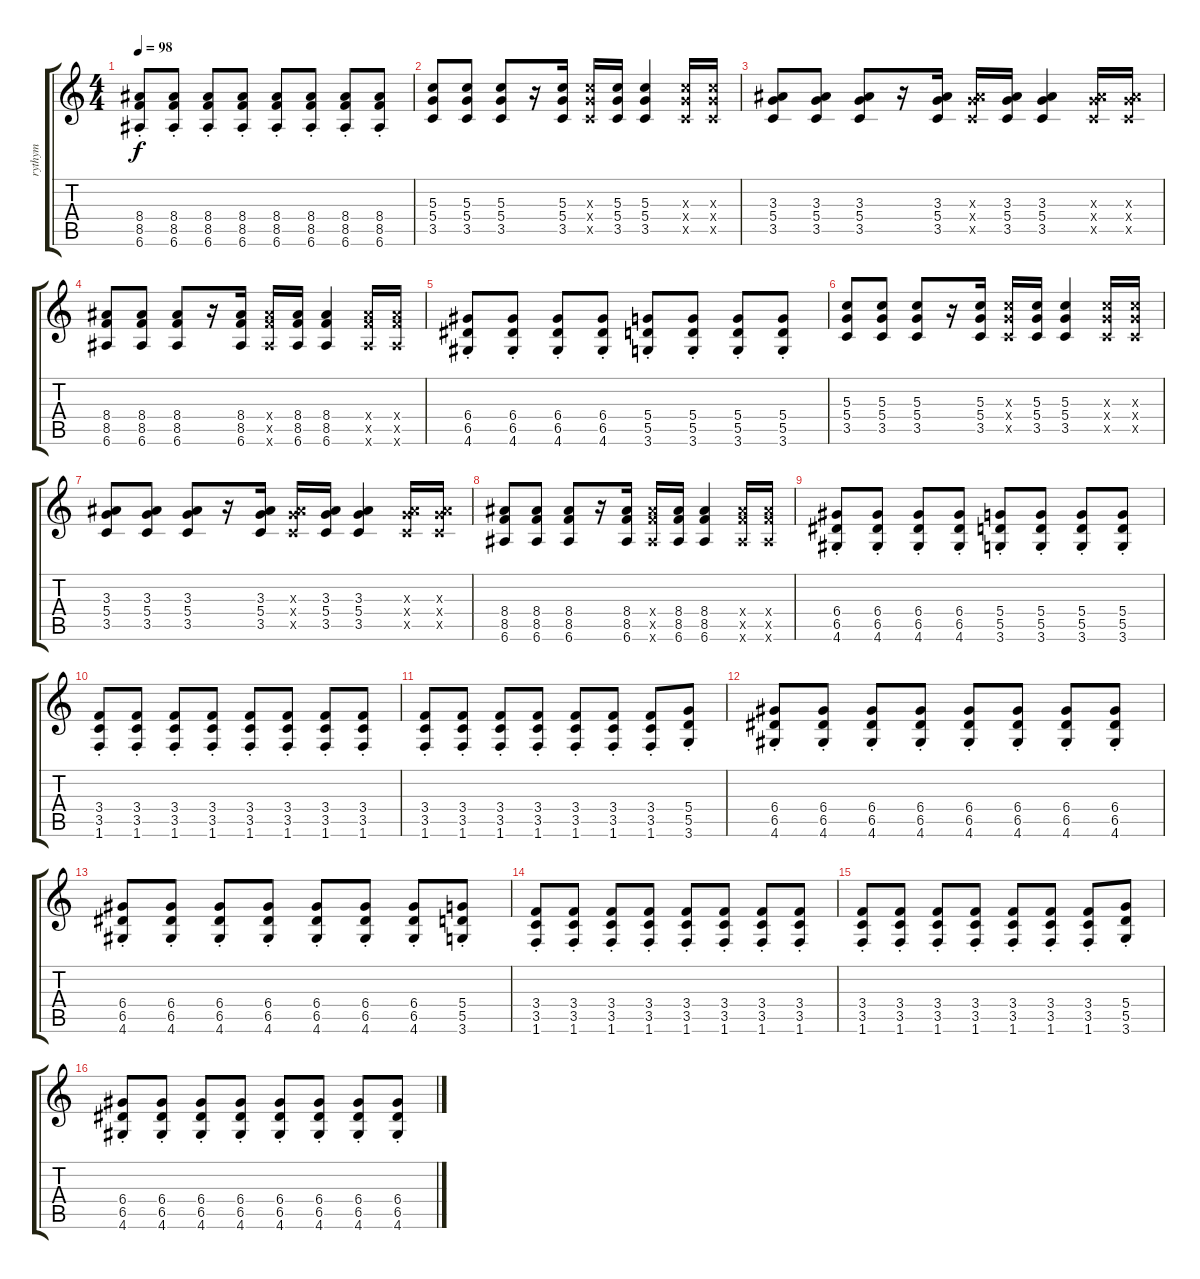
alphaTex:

\track ("rythym" "rythym") {instrument distortionguitar}
\staff {score tabs}
\tuning (E4 B3 G3 D3 A2 E2) {hide}
\ts (4 4)
\tempo 98
\clef g2
\ks c
(8.4{st} 8.5{st} 6.6{st}).8{dy f} (8.4{st} 8.5{st} 6.6{st}).8 (8.4{st} 8.5{st} 6.6{st}).8 (8.4{st} 8.5{st} 6.6{st}).8 (8.4{st} 8.5{st} 6.6{st}).8 (8.4{st} 8.5{st} 6.6{st}).8 (8.4{st} 8.5{st} 6.6{st}).8 (8.4{st} 8.5{st} 6.6{st}).8 |
(5.3 5.4 3.5).8 (5.3 5.4 3.5).8 (5.3 5.4 3.5).8 r.16 (5.3 5.4 3.5).16 (5.3{x} 5.4{x} 3.5{x}).16 (5.3 5.4 3.5).16 (5.3 5.4 3.5).4 (5.3{x} 5.4{x} 3.5{x}).16 (5.3{x} 5.4{x} 3.5{x}).16 |
(3.3 5.4 3.5).8 (3.3 5.4 3.5).8 (3.3 5.4 3.5).8 r.16 (3.3 5.4 3.5).16 (3.3{x} 5.4{x} 3.5{x}).16 (3.3 5.4 3.5).16 (3.3 5.4 3.5).4 (3.3{x} 5.4{x} 3.5{x}).16 (3.3{x} 5.4{x} 3.5{x}).16 |
(8.4 8.5 6.6).8 (8.4 8.5 6.6).8 (8.4 8.5 6.6).8 r.16 (8.4 8.5 6.6).16 (8.4{x} 8.5{x} 6.6{x}).16 (8.4 8.5 6.6).16 (8.4 8.5 6.6).4 (8.4{x} 8.5{x} 6.6{x}).16 (8.4{x} 8.5{x} 6.6{x}).16 |
(6.4{st} 6.5{st} 4.6{st}).8 (6.4{st} 6.5{st} 4.6{st}).8 (6.4{st} 6.5{st} 4.6{st}).8 (6.4{st} 6.5{st} 4.6{st}).8 (5.4{st} 5.5{st} 3.6{st}).8 (5.4{st} 5.5{st} 3.6{st}).8 (5.4{st} 5.5{st} 3.6{st}).8 (5.4{st} 5.5{st} 3.6{st}).8 |
(5.3 5.4 3.5).8 (5.3 5.4 3.5).8 (5.3 5.4 3.5).8 r.16 (5.3 5.4 3.5).16 (5.3{x} 5.4{x} 3.5{x}).16 (5.3 5.4 3.5).16 (5.3 5.4 3.5).4 (5.3{x} 5.4{x} 3.5{x}).16 (5.3{x} 5.4{x} 3.5{x}).16 |
(3.3 5.4 3.5).8 (3.3 5.4 3.5).8 (3.3 5.4 3.5).8 r.16 (3.3 5.4 3.5).16 (3.3{x} 5.4{x} 3.5{x}).16 (3.3 5.4 3.5).16 (3.3 5.4 3.5).4 (3.3{x} 5.4{x} 3.5{x}).16 (3.3{x} 5.4{x} 3.5{x}).16 |
(8.4 8.5 6.6).8 (8.4 8.5 6.6).8 (8.4 8.5 6.6).8 r.16 (8.4 8.5 6.6).16 (8.4{x} 8.5{x} 6.6{x}).16 (8.4 8.5 6.6).16 (8.4 8.5 6.6).4 (8.4{x} 8.5{x} 6.6{x}).16 (8.4{x} 8.5{x} 6.6{x}).16 |
(6.4{st} 6.5{st} 4.6{st}).8 (6.4{st} 6.5{st} 4.6{st}).8 (6.4{st} 6.5{st} 4.6{st}).8 (6.4{st} 6.5{st} 4.6{st}).8 (5.4{st} 5.5{st} 3.6{st}).8 (5.4{st} 5.5{st} 3.6{st}).8 (5.4{st} 5.5{st} 3.6{st}).8 (5.4{st} 5.5{st} 3.6{st}).8 |
(3.4{st} 3.5{st} 1.6{st}).8 (3.4{st} 3.5{st} 1.6{st}).8 (3.4{st} 3.5{st} 1.6{st}).8 (3.4{st} 3.5{st} 1.6{st}).8 (3.4{st} 3.5{st} 1.6{st}).8 (3.4{st} 3.5{st} 1.6{st}).8 (3.4{st} 3.5{st} 1.6{st}).8 (3.4{st} 3.5{st} 1.6{st}).8 |
(3.4{st} 3.5{st} 1.6{st}).8 (3.4{st} 3.5{st} 1.6{st}).8 (3.4{st} 3.5{st} 1.6{st}).8 (3.4{st} 3.5{st} 1.6{st}).8 (3.4{st} 3.5{st} 1.6{st}).8 (3.4{st} 3.5{st} 1.6{st}).8 (3.4{st} 3.5{st} 1.6{st}).8 (5.4{st} 5.5{st} 3.6{st}).8 |
(6.4{st} 6.5{st} 4.6{st}).8 (6.4{st} 6.5{st} 4.6{st}).8 (6.4{st} 6.5{st} 4.6{st}).8 (6.4{st} 6.5{st} 4.6{st}).8 (6.4{st} 6.5{st} 4.6{st}).8 (6.4{st} 6.5{st} 4.6{st}).8 (6.4{st} 6.5{st} 4.6{st}).8 (6.4{st} 6.5{st} 4.6{st}).8 |
(6.4{st} 6.5{st} 4.6{st}).8 (6.4{st} 6.5{st} 4.6{st}).8 (6.4{st} 6.5{st} 4.6{st}).8 (6.4{st} 6.5{st} 4.6{st}).8 (6.4{st} 6.5{st} 4.6{st}).8 (6.4{st} 6.5{st} 4.6{st}).8 (6.4{st} 6.5{st} 4.6{st}).8 (5.4{st} 5.5{st} 3.6{st}).8 |
(3.4{st} 3.5{st} 1.6{st}).8 (3.4{st} 3.5{st} 1.6{st}).8 (3.4{st} 3.5{st} 1.6{st}).8 (3.4{st} 3.5{st} 1.6{st}).8 (3.4{st} 3.5{st} 1.6{st}).8 (3.4{st} 3.5{st} 1.6{st}).8 (3.4{st} 3.5{st} 1.6{st}).8 (3.4{st} 3.5{st} 1.6{st}).8 |
(3.4{st} 3.5{st} 1.6{st}).8 (3.4{st} 3.5{st} 1.6{st}).8 (3.4{st} 3.5{st} 1.6{st}).8 (3.4{st} 3.5{st} 1.6{st}).8 (3.4{st} 3.5{st} 1.6{st}).8 (3.4{st} 3.5{st} 1.6{st}).8 (3.4{st} 3.5{st} 1.6{st}).8 (5.4{st} 5.5{st} 3.6{st}).8 |
(6.4{st} 6.5{st} 4.6{st}).8 (6.4{st} 6.5{st} 4.6{st}).8 (6.4{st} 6.5{st} 4.6{st}).8 (6.4{st} 6.5{st} 4.6{st}).8 (6.4{st} 6.5{st} 4.6{st}).8 (6.4{st} 6.5{st} 4.6{st}).8 (6.4{st} 6.5{st} 4.6{st}).8 (6.4{st} 6.5{st} 4.6{st}).8
